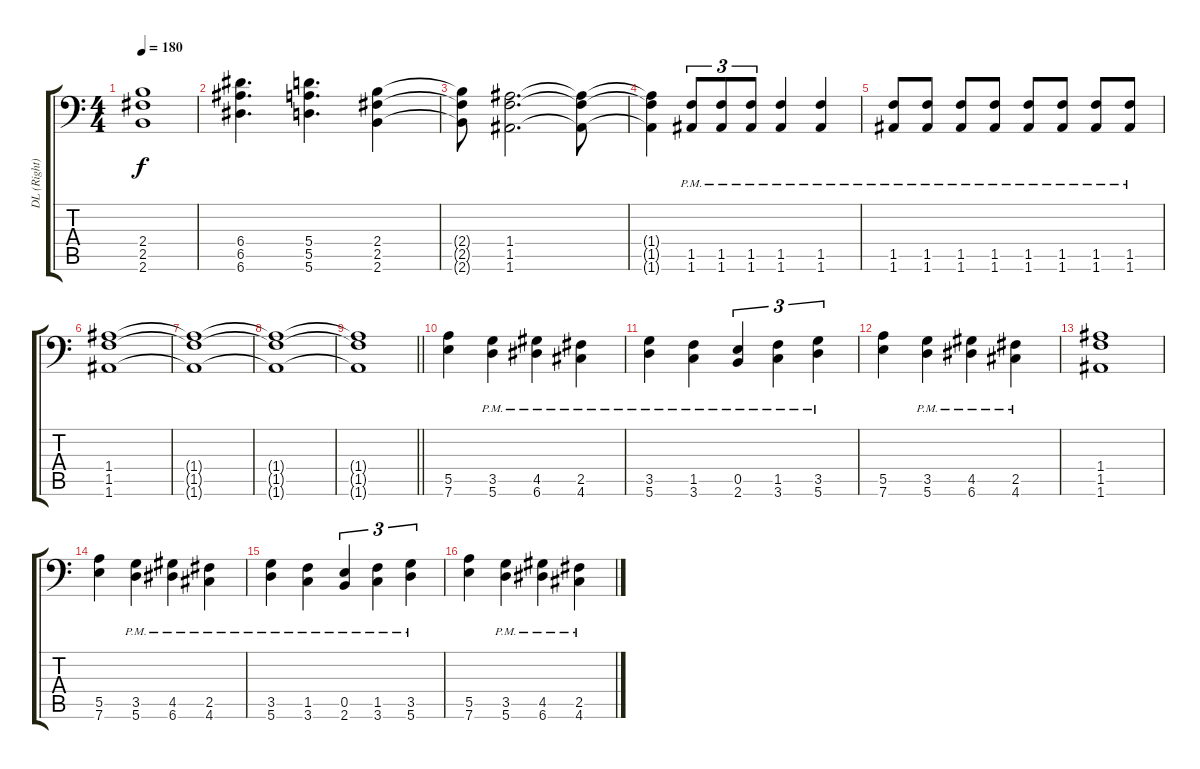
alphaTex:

\track ("DL (Right)" "DL (Right)") {instrument distortionguitar}
\staff {score tabs}
\tuning (B3 Gb3 D3 A2 E2 A1) {hide}
\ts (4 4)
\tempo 180
\clef f4
\ks c
(2.4{t} 2.5{t} 2.6{t}).1{dy f} |
(6.4 6.5 6.6).4{d} (5.4 5.5 5.6).4{d} (2.4 2.5 2.6).4 |
(2.4{t} 2.5{t} 2.6{t}).8 (1.4 1.5 1.6).2{d} (1.4{t} 1.5{t} 1.6{t}).8 |
(1.4{t} 1.5{t} 1.6{t}).4 (1.5{pm} 1.6{pm}).8{tu (3 2)} (1.5{pm} 1.6{pm}).8{tu (3 2)} (1.5{pm} 1.6{pm}).8{tu (3 2)} (1.5{pm} 1.6{pm}).4 (1.5{pm} 1.6{pm}).4 |
(1.5{pm} 1.6{pm}).8 (1.5{pm} 1.6{pm}).8 (1.5{pm} 1.6{pm}).8 (1.5{pm} 1.6{pm}).8 (1.5{pm} 1.6{pm}).8 (1.5{pm} 1.6{pm}).8 (1.5{pm} 1.6{pm}).8 (1.5{pm} 1.6{pm}).8 |
(1.4 1.5 1.6).1 |
(1.4{t} 1.5{t} 1.6{t}).1 |
(1.4{t} 1.5{t} 1.6{t}).1 |
\barLineRight lightlight
(1.4{t} 1.5{t} 1.6{t}).1 |
\section ("" "")
(5.5 7.6).4 (3.5{pm} 5.6{pm}).4 (4.5{pm} 6.6{pm}).4 (2.5{pm} 4.6{pm}).4 |
(3.5{pm} 5.6{pm}).4 (1.5{pm} 3.6{pm}).4 (0.5{pm} 2.6{pm}).4{tu (3 2)} (1.5{pm} 3.6{pm}).4{tu (3 2)} (3.5{pm} 5.6{pm}).4{tu (3 2)} |
(5.5 7.6).4 (3.5{pm} 5.6{pm}).4 (4.5{pm} 6.6{pm}).4 (2.5{pm} 4.6{pm}).4 |
(1.4 1.5 1.6).1 |
(5.5 7.6).4 (3.5{pm} 5.6{pm}).4 (4.5{pm} 6.6{pm}).4 (2.5{pm} 4.6{pm}).4 |
(3.5{pm} 5.6{pm}).4 (1.5{pm} 3.6{pm}).4 (0.5{pm} 2.6{pm}).4{tu (3 2)} (1.5{pm} 3.6{pm}).4{tu (3 2)} (3.5{pm} 5.6{pm}).4{tu (3 2)} |
(5.5 7.6).4 (3.5{pm} 5.6{pm}).4 (4.5{pm} 6.6{pm}).4 (2.5{pm} 4.6{pm}).4
